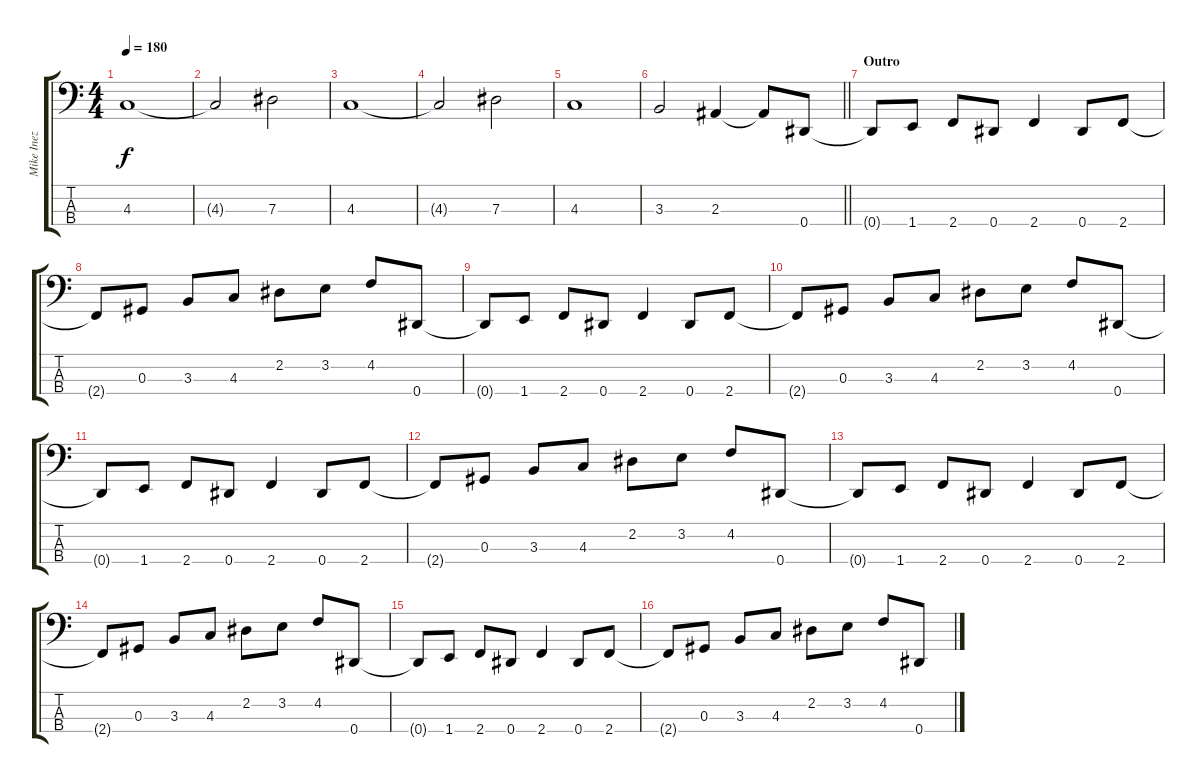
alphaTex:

\track ("Mike Inez" "Mike Inez") {instrument electricbasspick}
\staff {score tabs}
\tuning (Gb2 Db2 Ab1 Eb1) {hide}
\ts (4 4)
\tempo 180
\clef f4
\ks c
4.3.1{dy f} |
4.3{t}.2 7.3.2 |
4.3.1 |
4.3{t}.2 7.3.2 |
4.3.1 |
\barLineRight lightlight
3.3.2 2.3.4 2.3{t}.8 0.4.8 |
\section ("" "Outro")
0.4{t}.8 1.4.8 2.4.8 0.4.8 2.4.4 0.4.8 2.4.8 |
2.4{t}.8 0.3.8 3.3.8 4.3.8 2.2.8 3.2.8 4.2.8 0.4.8 |
0.4{t}.8 1.4.8 2.4.8 0.4.8 2.4.4 0.4.8 2.4.8 |
2.4{t}.8 0.3.8 3.3.8 4.3.8 2.2.8 3.2.8 4.2.8 0.4.8 |
0.4{t}.8 1.4.8 2.4.8 0.4.8 2.4.4 0.4.8 2.4.8 |
2.4{t}.8 0.3.8 3.3.8 4.3.8 2.2.8 3.2.8 4.2.8 0.4.8 |
0.4{t}.8 1.4.8 2.4.8 0.4.8 2.4.4 0.4.8 2.4.8 |
2.4{t}.8 0.3.8 3.3.8 4.3.8 2.2.8 3.2.8 4.2.8 0.4.8 |
0.4{t}.8 1.4.8 2.4.8 0.4.8 2.4.4 0.4.8 2.4.8 |
2.4{t}.8 0.3.8 3.3.8 4.3.8 2.2.8 3.2.8 4.2.8 0.4.8
